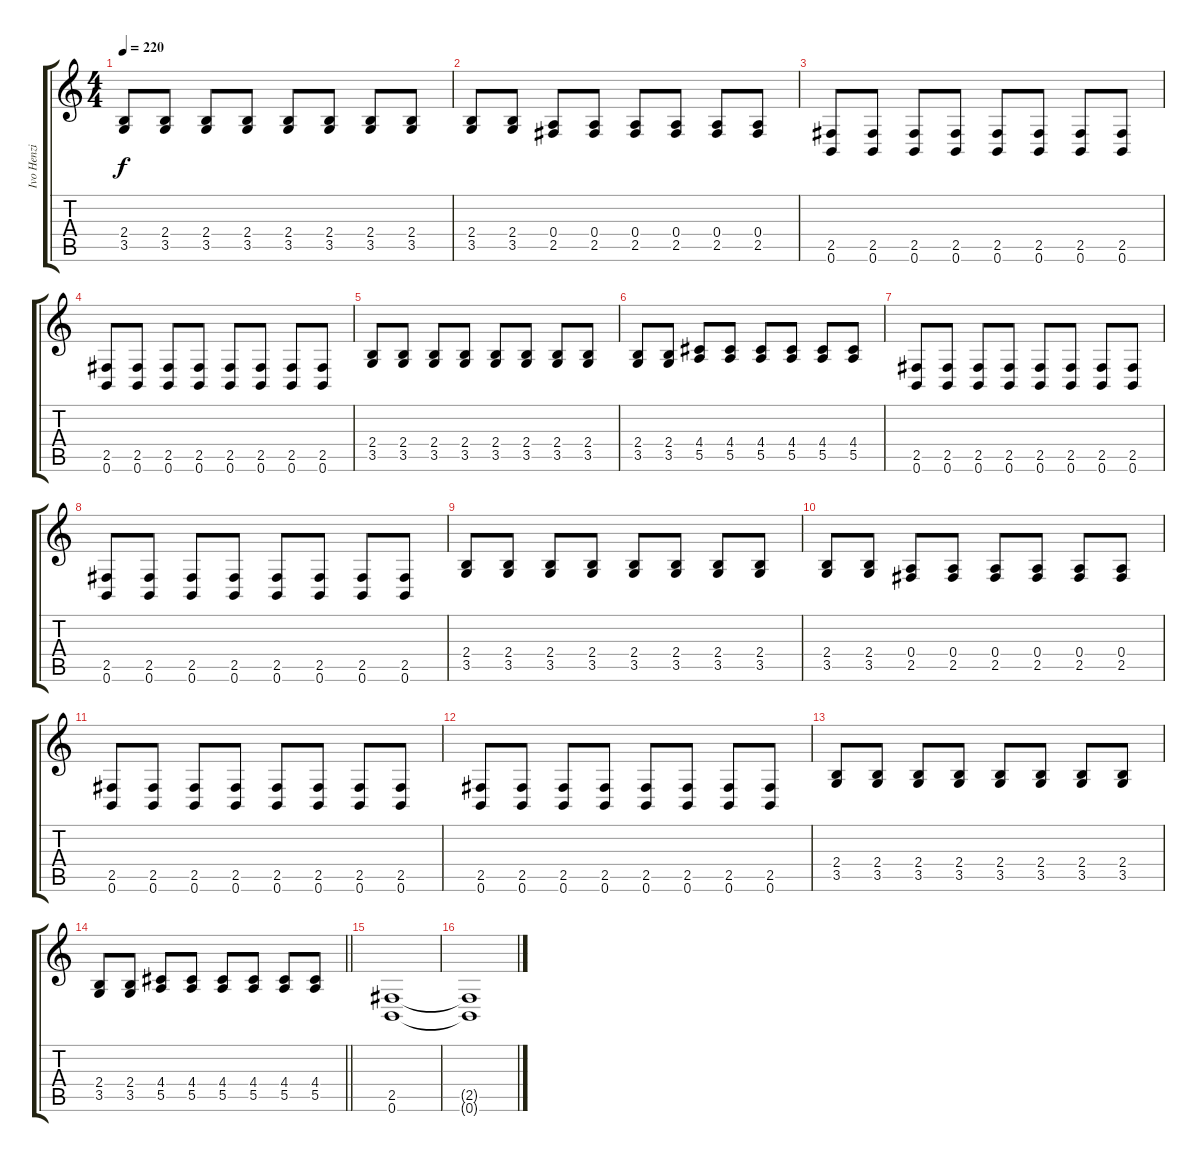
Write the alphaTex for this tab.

\track ("Ivo Henzi" "Ivo Henzi") {instrument distortionguitar}
\staff {score tabs}
\tuning (B3 Gb3 D3 A2 E2 B1) {hide}
\ts (4 4)
\tempo 220
\clef g2
\ks c
(2.4 3.5).8{dy f} (2.4 3.5).8 (2.4 3.5).8 (2.4 3.5).8 (2.4 3.5).8 (2.4 3.5).8 (2.4 3.5).8 (2.4 3.5).8 |
(2.4 3.5).8 (2.4 3.5).8 (0.4 2.5).8 (0.4 2.5).8 (0.4 2.5).8 (0.4 2.5).8 (0.4 2.5).8 (0.4 2.5).8 |
(2.5 0.6).8 (2.5 0.6).8 (2.5 0.6).8 (2.5 0.6).8 (2.5 0.6).8 (2.5 0.6).8 (2.5 0.6).8 (2.5 0.6).8 |
(2.5 0.6).8 (2.5 0.6).8 (2.5 0.6).8 (2.5 0.6).8 (2.5 0.6).8 (2.5 0.6).8 (2.5 0.6).8 (2.5 0.6).8 |
(2.4 3.5).8 (2.4 3.5).8 (2.4 3.5).8 (2.4 3.5).8 (2.4 3.5).8 (2.4 3.5).8 (2.4 3.5).8 (2.4 3.5).8 |
(2.4 3.5).8 (2.4 3.5).8 (4.4 5.5).8 (4.4 5.5).8 (4.4 5.5).8 (4.4 5.5).8 (4.4 5.5).8 (4.4 5.5).8 |
(2.5 0.6).8 (2.5 0.6).8 (2.5 0.6).8 (2.5 0.6).8 (2.5 0.6).8 (2.5 0.6).8 (2.5 0.6).8 (2.5 0.6).8 |
(2.5 0.6).8 (2.5 0.6).8 (2.5 0.6).8 (2.5 0.6).8 (2.5 0.6).8 (2.5 0.6).8 (2.5 0.6).8 (2.5 0.6).8 |
(2.4 3.5).8 (2.4 3.5).8 (2.4 3.5).8 (2.4 3.5).8 (2.4 3.5).8 (2.4 3.5).8 (2.4 3.5).8 (2.4 3.5).8 |
(2.4 3.5).8 (2.4 3.5).8 (0.4 2.5).8 (0.4 2.5).8 (0.4 2.5).8 (0.4 2.5).8 (0.4 2.5).8 (0.4 2.5).8 |
(2.5 0.6).8 (2.5 0.6).8 (2.5 0.6).8 (2.5 0.6).8 (2.5 0.6).8 (2.5 0.6).8 (2.5 0.6).8 (2.5 0.6).8 |
(2.5 0.6).8 (2.5 0.6).8 (2.5 0.6).8 (2.5 0.6).8 (2.5 0.6).8 (2.5 0.6).8 (2.5 0.6).8 (2.5 0.6).8 |
(2.4 3.5).8 (2.4 3.5).8 (2.4 3.5).8 (2.4 3.5).8 (2.4 3.5).8 (2.4 3.5).8 (2.4 3.5).8 (2.4 3.5).8 |
\barLineRight lightlight
(2.4 3.5).8 (2.4 3.5).8 (4.4 5.5).8 (4.4 5.5).8 (4.4 5.5).8 (4.4 5.5).8 (4.4 5.5).8 (4.4 5.5).8 |
(2.5 0.6).1{volume 8} |
(2.5{t} 0.6{t}).1
